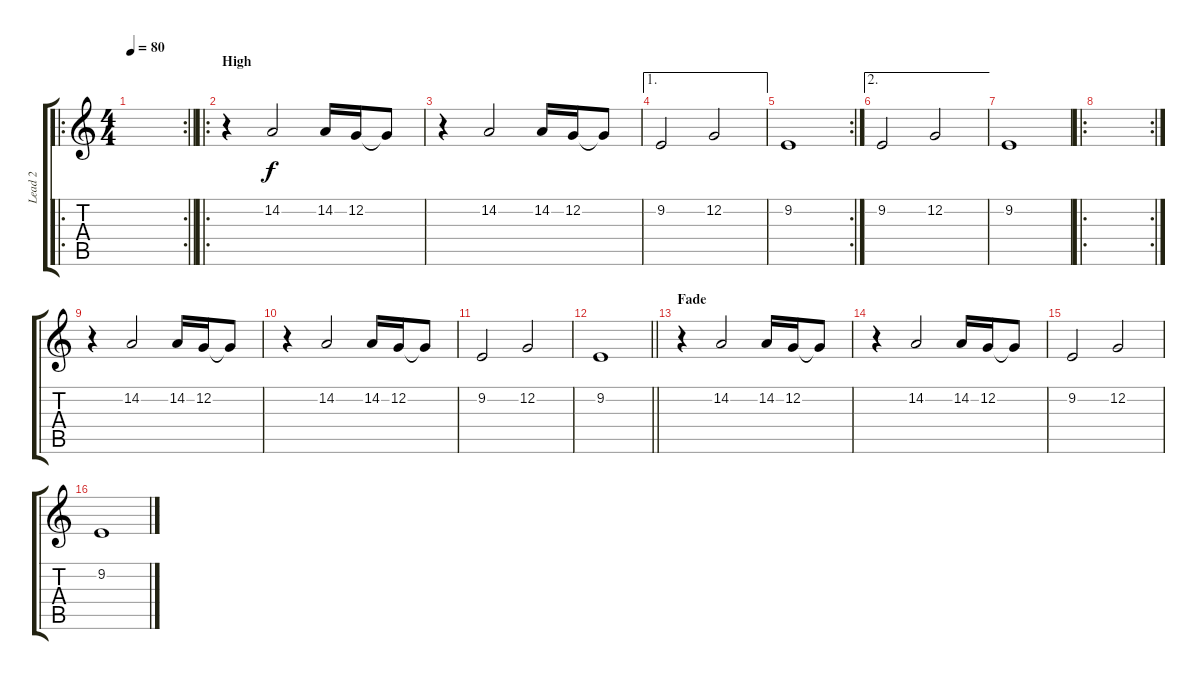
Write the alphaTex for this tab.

\track ("Lead 2" "Lead 2") {instrument lead2sawtooth}
\staff {score tabs}
\tuning (C4 G3 Eb3 Bb2 F2 C2) {hide}
\ro
\rc 2
\ts (4 4)
\tempo 80
\clef g2
\barLineRight lightlight
\ks c
|
\ro
\section ("" "High")
r.4 14.2.2 14.2.16 12.2.16 12.2{t}.8 |
r.4 14.2.2 14.2.16 12.2.16 12.2{t}.8 |
\ae 1
9.2.2 12.2.2 |
\rc 2
9.2.1 |
\ae 2
9.2.2 12.2.2 |
9.2.1 |
\ro
\rc 2
|
r.4 14.2.2 14.2.16 12.2.16 12.2{t}.8 |
r.4 14.2.2 14.2.16 12.2.16 12.2{t}.8 |
9.2.2 12.2.2 |
\barLineRight lightlight
9.2.1 |
\section ("" "Fade")
r.4 14.2.2 14.2.16 12.2.16 12.2{t}.8 |
r.4 14.2.2 14.2.16 12.2.16 12.2{t}.8 |
9.2.2 12.2.2 |
9.2.1
